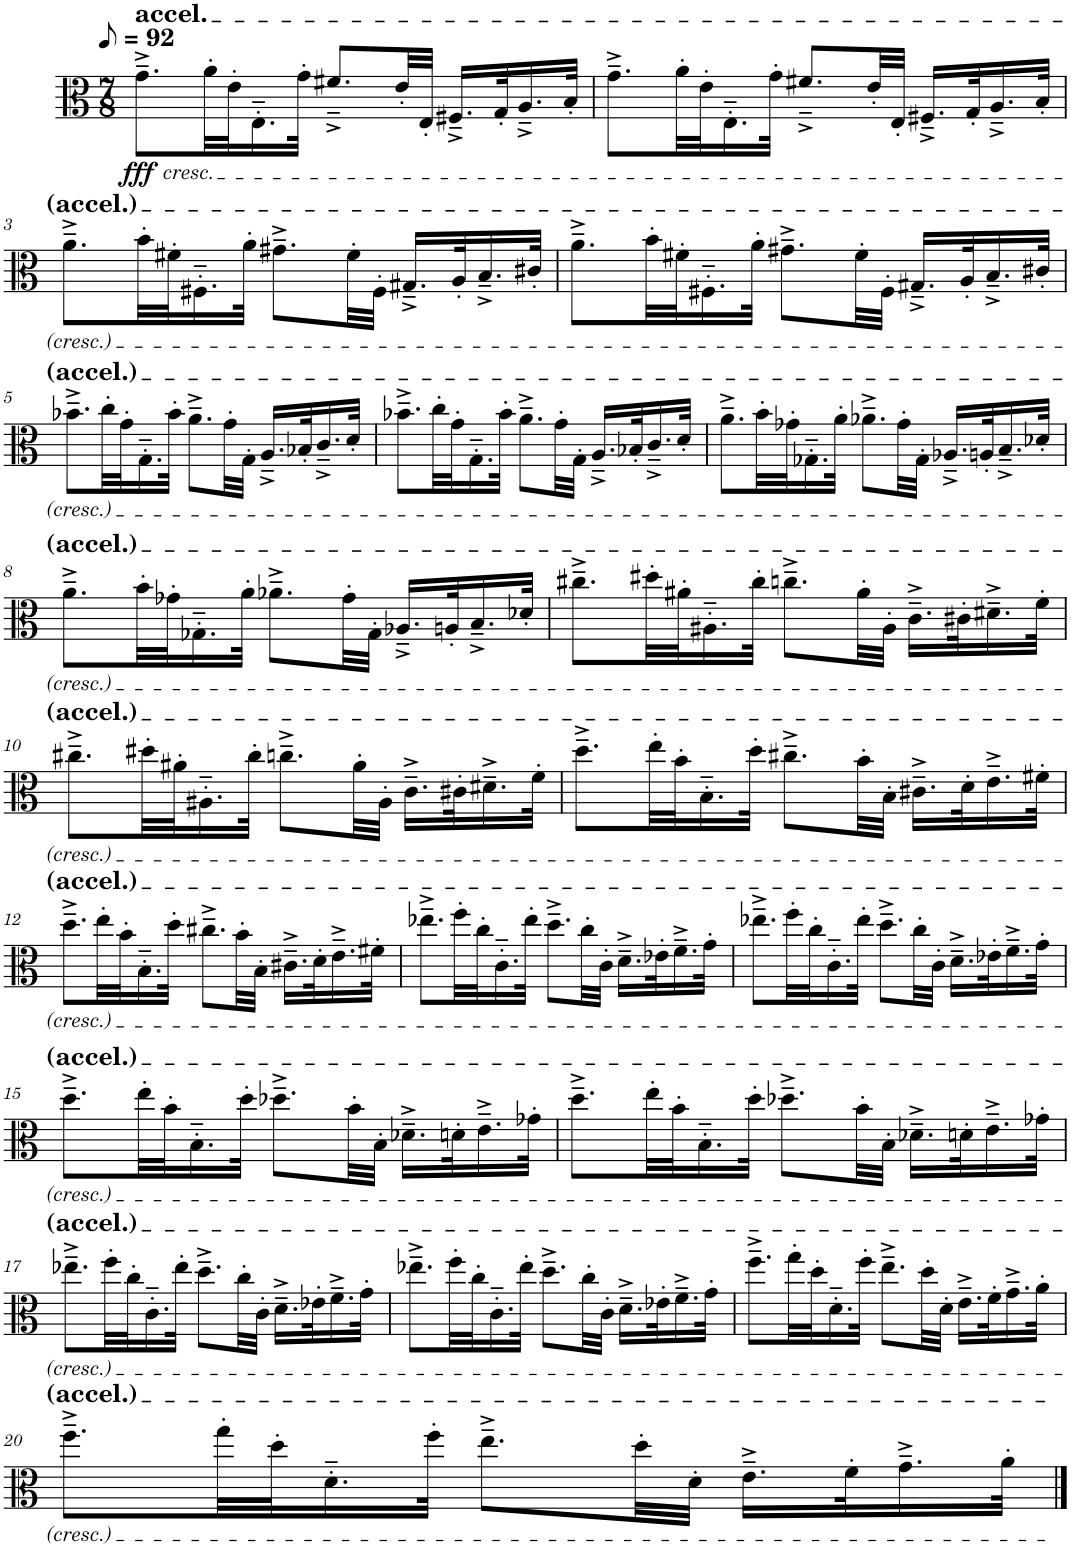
**kern	**dynam
*part1	*part1
*staff1	*staff1
*I"Viola	*
*I'Vla.	*
*clefC3	*
*k[]	*
*M7/8	*
*MM46	*
=1	=1
!LO:TX:b:i:t=cresc.	!
!LO:TX:a:t=accel.	!
!	!LO:DY:b
8.g~^\L	fff
32a'\LL	.
32e'\J	.
16.E'~\	.
32g'\JJk	.
8.f#X~^/L	.
32e'/LL	.
32E'/JJJ	.
16.F#X~^/LL	.
32G'/K	.
16.A~^/	.
32B'/JJk	.
=2	=2
8.g~^\L	.
32a'\LL	.
32e'\J	.
16.E'~\	.
32g'\JJk	.
8.f#X~^/L	.
32e'/LL	.
32E'/JJJ	.
16.F#X~^/LL	.
32G'/K	.
16.A~^/	.
32B'/JJk	.
!!LO:LB:g=z
=3	=3
8.a~^\L	.
32b'\LL	.
32f#X'\J	.
16.F#X'~\	.
32a'\JJk	.
8.g#X~^\L	.
32f#'\LL	.
32F#'\JJJ	.
16.G#X~^/LL	.
32A'/K	.
16.B~^/	.
32c#X'/JJk	.
=4	=4
8.a~^\L	.
32b'\LL	.
32f#X'\J	.
16.F#X'~\	.
32a'\JJk	.
8.g#X~^\L	.
32f#'\LL	.
32F#'\JJJ	.
16.G#X~^/LL	.
32A'/K	.
16.B~^/	.
32c#X'/JJk	.
!!LO:LB:g=z
=5	=5
8.b-X~^\L	.
32cc'\LL	.
32g'\J	.
16.G'~\	.
32b-'\JJk	.
8.a~^\L	.
32g'\LL	.
32G'\JJJ	.
16.A~^/LL	.
32B-X'/K	.
16.c~^/	.
32d'/JJk	.
=6	=6
8.b-X~^\L	.
32cc'\LL	.
32g'\J	.
16.G'~\	.
32b-'\JJk	.
8.a~^\L	.
32g'\LL	.
32G'\JJJ	.
16.A~^/LL	.
32B-X'/K	.
16.c~^/	.
32d'/JJk	.
=7	=7
8.a~^\L	.
32b'\LL	.
32g-X'\J	.
16.G-X'~\	.
32a'\JJk	.
8.a-X~^\L	.
32g-'\LL	.
32G-'\JJJ	.
16.A-X~^/LL	.
32An'/K	.
16.B~^/	.
32d-X'/JJk	.
!!LO:LB:g=z
=8	=8
8.a~^\L	.
32b'\LL	.
32g-X'\J	.
16.G-X'~\	.
32a'\JJk	.
8.a-X~^\L	.
32g-'\LL	.
32G-'\JJJ	.
16.A-X~^/LL	.
32An'/K	.
16.B~^/	.
32d-X'/JJk	.
=9	=9
8.cc#X~^\L	.
32dd#X'\LL	.
32a#X'\J	.
16.A#X'~\	.
32cc#'\JJk	.
8.ccn~^\L	.
32a#'\LL	.
32A#'\JJJ	.
16.c~^\LL	.
32c#X'\K	.
16.d#X~^\	.
32f'\JJk	.
!!LO:LB:g=z
=10	=10
8.cc#X~^\L	.
32dd#X'\LL	.
32a#X'\J	.
16.A#X'~\	.
32cc#'\JJk	.
8.ccn~^\L	.
32a#'\LL	.
32A#'\JJJ	.
16.c~^\LL	.
32c#X'\K	.
16.d#X~^\	.
32f'\JJk	.
=11	=11
8.dd~^\L	.
32ee'\LL	.
32b'\J	.
16.B'~\	.
32dd'\JJk	.
8.cc#X~^\L	.
32b'\LL	.
32B'\JJJ	.
16.c#X~^\LL	.
32d'\K	.
16.e~^\	.
32f#X'\JJk	.
!!LO:LB:g=z
=12	=12
8.dd~^\L	.
32ee'\LL	.
32b'\J	.
16.B'~\	.
32dd'\JJk	.
8.cc#X~^\L	.
32b'\LL	.
32B'\JJJ	.
16.c#X~^\LL	.
32d'\K	.
16.e~^\	.
32f#X'\JJk	.
=13	=13
8.ee-X~^\L	.
32ff'\LL	.
32cc'\J	.
16.c'~\	.
32ee-'\JJk	.
8.dd~^\L	.
32cc'\LL	.
32c'\JJJ	.
16.d~^\LL	.
32e-X'\K	.
16.f~^\	.
32g'\JJk	.
=14	=14
8.ee-X~^\L	.
32ff'\LL	.
32cc'\J	.
16.c'~\	.
32ee-'\JJk	.
8.dd~^\L	.
32cc'\LL	.
32c'\JJJ	.
16.d~^\LL	.
32e-X'\K	.
16.f~^\	.
32g'\JJk	.
!!LO:LB:g=z
=15	=15
8.dd~^\L	.
32ee'\LL	.
32b'\J	.
16.B'~\	.
32dd'\JJk	.
8.dd-X~^\L	.
32b'\LL	.
32B'\JJJ	.
16.d-X~^\LL	.
32dn'\K	.
16.e~^\	.
32g-X'\JJk	.
=16	=16
8.dd~^\L	.
32ee'\LL	.
32b'\J	.
16.B'~\	.
32dd'\JJk	.
8.dd-X~^\L	.
32b'\LL	.
32B'\JJJ	.
16.d-X~^\LL	.
32dn'\K	.
16.e~^\	.
32g-X'\JJk	.
!!LO:LB:g=z
=17	=17
8.ee-X~^\L	.
32ff'\LL	.
32cc'\J	.
16.c'~\	.
32ee-'\JJk	.
8.dd~^\L	.
32cc'\LL	.
32c'\JJJ	.
16.d~^\LL	.
32e-X'\K	.
16.f~^\	.
32g'\JJk	.
=18	=18
8.ee-X~^\L	.
32ff'\LL	.
32cc'\J	.
16.c'~\	.
32ee-'\JJk	.
8.dd~^\L	.
32cc'\LL	.
32c'\JJJ	.
16.d~^\LL	.
32e-X'\K	.
16.f~^\	.
32g'\JJk	.
=19	=19
8.ff~^\L	.
32gg'\LL	.
32dd'\J	.
16.d'~\	.
32ff'\JJk	.
8.ee~^\L	.
32dd'\LL	.
32d'\JJJ	.
16.e~^\LL	.
32f'\K	.
16.g~^\	.
32a'\JJk	.
!!LO:LB:g=z
=20	=20
8.ff~^\L	.
32gg'\LL	.
32dd'\J	.
16.d'~\	.
32ff'\JJk	.
8.ee~^\L	.
32dd'\LL	.
32d'\JJJ	.
16.e~^\LL	.
32f'\K	.
16.g~^\	.
32a'\JJk	.
==	==
*-	*-
